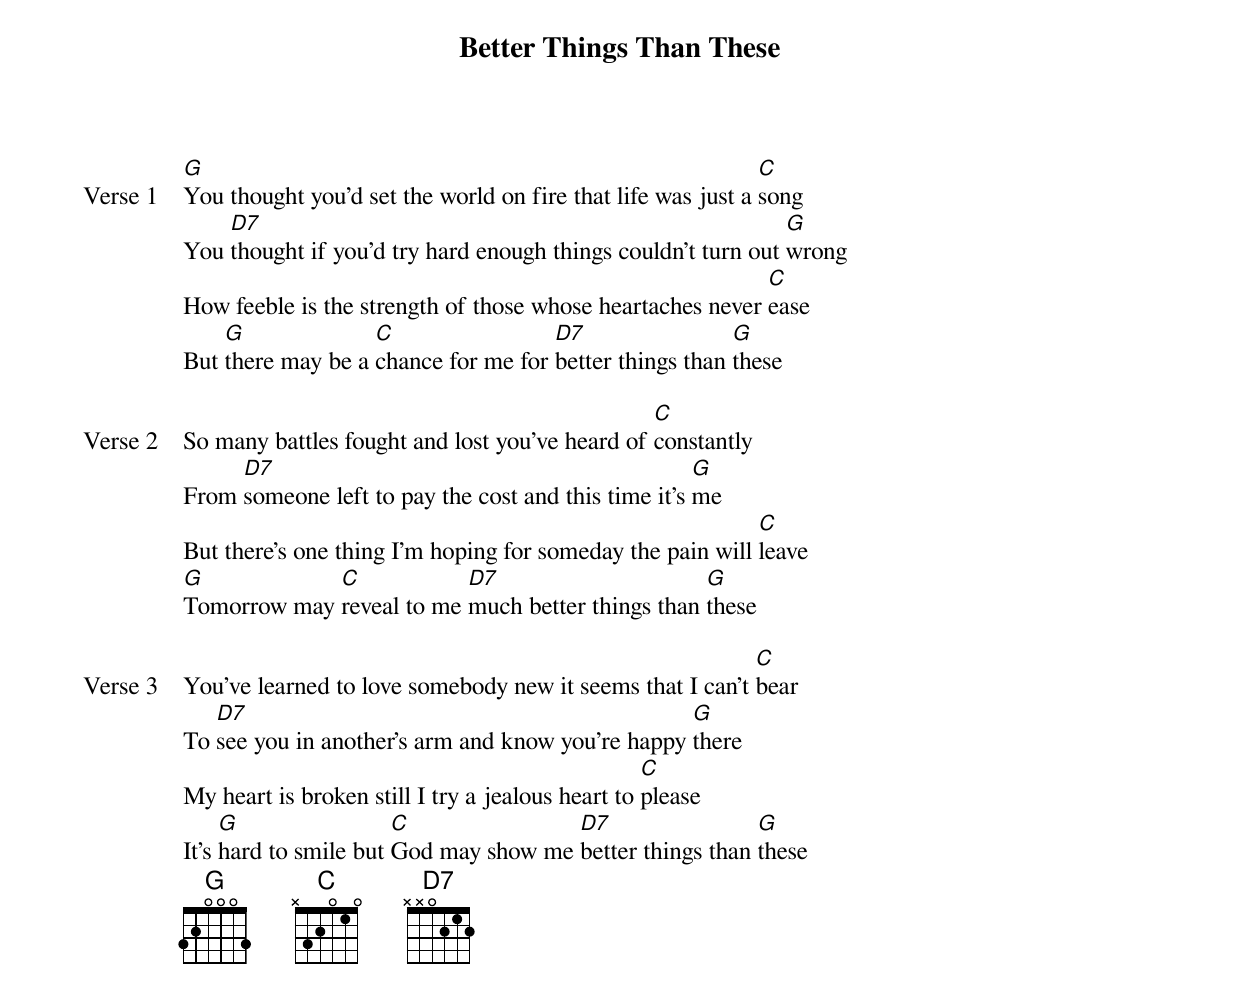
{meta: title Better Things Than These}
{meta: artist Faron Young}
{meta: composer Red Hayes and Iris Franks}
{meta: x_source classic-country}
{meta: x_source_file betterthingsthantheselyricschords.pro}
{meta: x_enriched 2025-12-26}

{start_of_verse: Verse 1}
[G]You thought you'd set the world on fire that life was just a [C]song
You [D7]thought if you'd try hard enough things couldn't turn out [G]wrong
How feeble is the strength of those whose heartaches never [C]ease
But [G]there may be a [C]chance for me for [D7]better things than [G]these
{end_of_verse}

{start_of_verse: Verse 2}
So many battles fought and lost you've heard of [C]constantly
From [D7]someone left to pay the cost and this time it's [G]me
But there's one thing I'm hoping for someday the pain will [C]leave
[G]Tomorrow may [C]reveal to me [D7]much better things than [G]these
{end_of_verse}

{start_of_verse: Verse 3}
You've learned to love somebody new it seems that I can't [C]bear
To [D7]see you in another's arm and know you're happy [G]there
My heart is broken still I try a jealous heart to [C]please
It's [G]hard to smile but [C]God may show me [D7]better things than [G]these
{end_of_verse}
